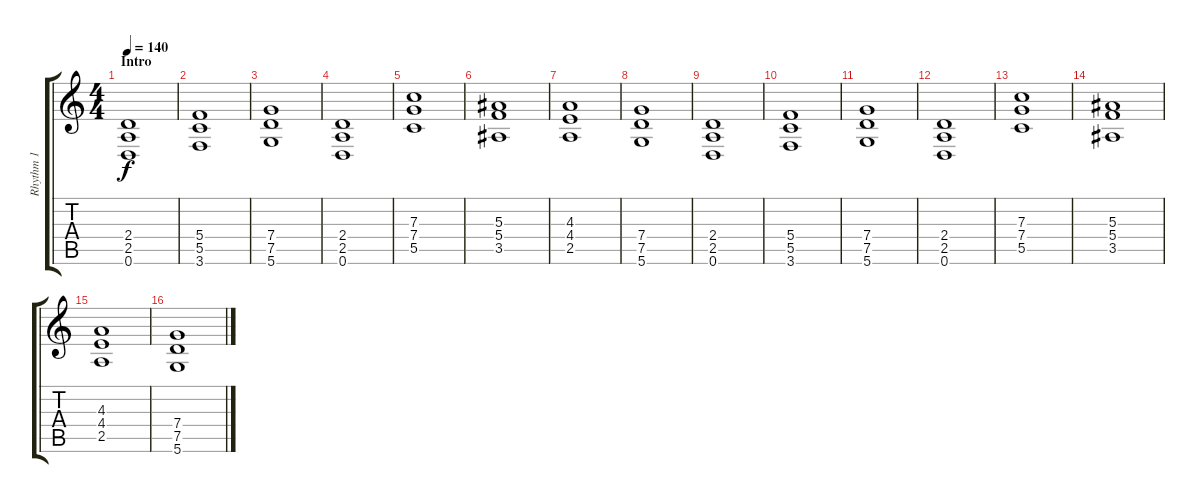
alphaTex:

\track ("Rhythm 1" "Rhythm 1") {instrument distortionguitar}
\staff {score tabs}
\tuning (D4 A3 F3 C3 G2 D2) {hide}
\ts (4 4)
\section ("" "Intro")
\tempo 140
\clef g2
\ks c
(2.4 2.5 0.6).1{dy f instrument distortionguitar} |
(5.4 5.5 3.6).1 |
(7.4 7.5 5.6).1 |
(2.4 2.5 0.6).1 |
(7.3 7.4 5.5).1 |
(5.3 5.4 3.5).1 |
(4.3 4.4 2.5).1 |
(7.4 7.5 5.6).1 |
(2.4 2.5 0.6).1 |
(5.4 5.5 3.6).1 |
(7.4 7.5 5.6).1 |
(2.4 2.5 0.6).1 |
(7.3 7.4 5.5).1 |
(5.3 5.4 3.5).1 |
(4.3 4.4 2.5).1 |
(7.4 7.5 5.6).1
